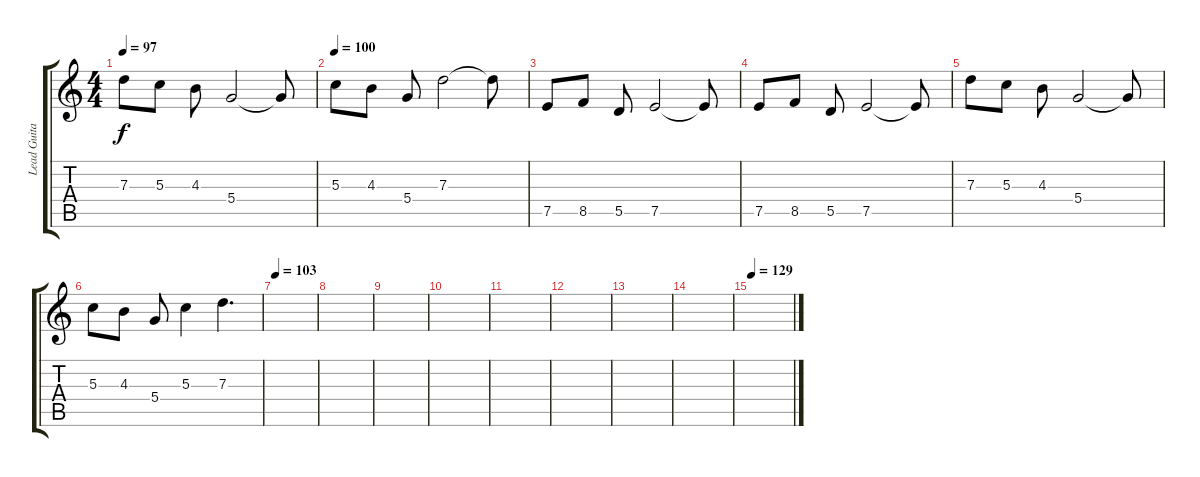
\track ("Lead Guitar" "Lead Guita") {instrument distortionguitar}
\staff {score tabs}
\tuning (E4 B3 G3 D3 A2 E2) {hide}
\ts (4 4)
\tempo 97
\clef g2
\ks c
7.3.8{dy f} 5.3.8 4.3.8 5.4.2 5.4{t}.8 |
\tempo 100
5.3.8 4.3.8 5.4.8 7.3.2 7.3{t}.8 |
7.5.8 8.5.8 5.5.8 7.5.2 7.5{t}.8 |
7.5.8 8.5.8 5.5.8 7.5.2 7.5{t}.8 |
7.3.8 5.3.8 4.3.8 5.4.2 5.4{t}.8 |
5.3.8 4.3.8 5.4.8 5.3.4 7.3.4{d} |
\tempo 103
|
|
|
|
|
|
|
|
\tempo 129
